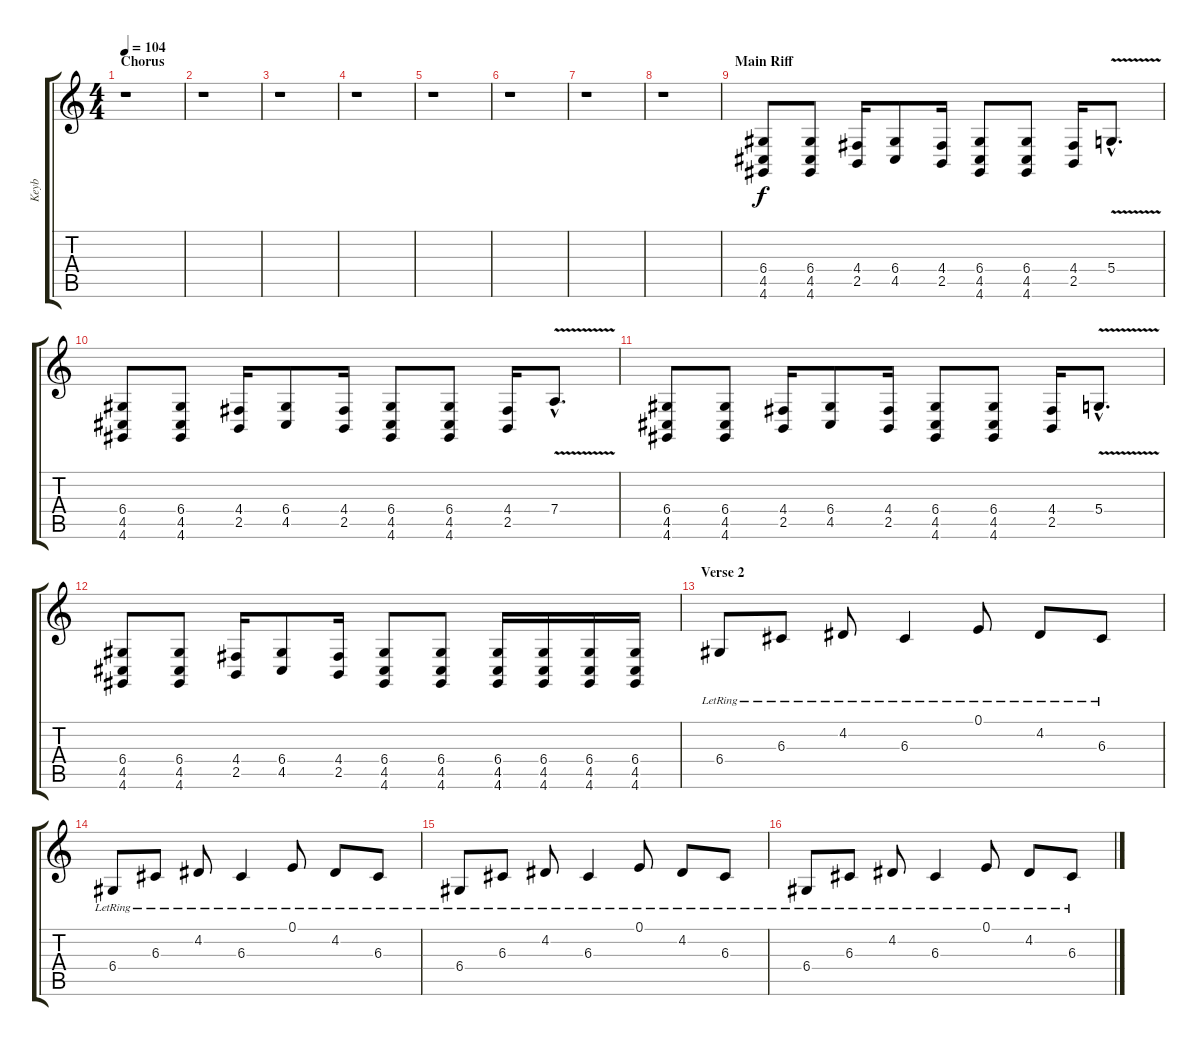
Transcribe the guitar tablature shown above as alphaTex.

\track ("Keyb" "Keyb") {instrument acousticgrandpiano}
\staff {score tabs}
\tuning (E4 B3 G3 D3 A2 E2) {hide}
\ts (4 4)
\section ("" "Chorus")
\tempo 104
\clef g2
\ks c
r.1{dy f} |
r.1 |
r.1 |
r.1 |
r.1 |
r.1 |
r.1 |
r.1 |
\section ("" "Main Riff")
(6.4 4.5 4.6).8{instrument lead2sawtooth} (6.4 4.5 4.6).8 (4.4 2.5).16 (6.4 4.5).8 (4.4 2.5).16 (6.4 4.5 4.6).8 (6.4 4.5 4.6).8 (4.4 2.5).16 5.4{v hac}.8{d} |
(6.4 4.5 4.6).8 (6.4 4.5 4.6).8 (4.4 2.5).16 (6.4 4.5).8 (4.4 2.5).16 (6.4 4.5 4.6).8 (6.4 4.5 4.6).8 (4.4 2.5).16 7.4{v hac}.8{d} |
(6.4 4.5 4.6).8 (6.4 4.5 4.6).8 (4.4 2.5).16 (6.4 4.5).8 (4.4 2.5).16 (6.4 4.5 4.6).8 (6.4 4.5 4.6).8 (4.4 2.5).16 5.4{v hac}.8{d} |
(6.4 4.5 4.6).8 (6.4 4.5 4.6).8 (4.4 2.5).16 (6.4 4.5).8 (4.4 2.5).16 (6.4 4.5 4.6).8 (6.4 4.5 4.6).8 (6.4 4.5 4.6).16 (6.4 4.5 4.6).16 (6.4 4.5 4.6).16 (6.4 4.5 4.6).16 |
\section ("" "Verse 2")
6.4{lr}.8{instrument acousticgrandpiano} 6.3{lr}.8 4.2{lr}.8 6.3{lr}.4 0.1{lr}.8 4.2{lr}.8 6.3{lr}.8 |
6.4{lr}.8 6.3{lr}.8 4.2{lr}.8 6.3{lr}.4 0.1{lr}.8 4.2{lr}.8 6.3{lr}.8 |
6.4{lr}.8 6.3{lr}.8 4.2{lr}.8 6.3{lr}.4 0.1{lr}.8 4.2{lr}.8 6.3{lr}.8 |
6.4{lr}.8 6.3{lr}.8 4.2{lr}.8 6.3{lr}.4 0.1{lr}.8 4.2{lr}.8 6.3{lr}.8
